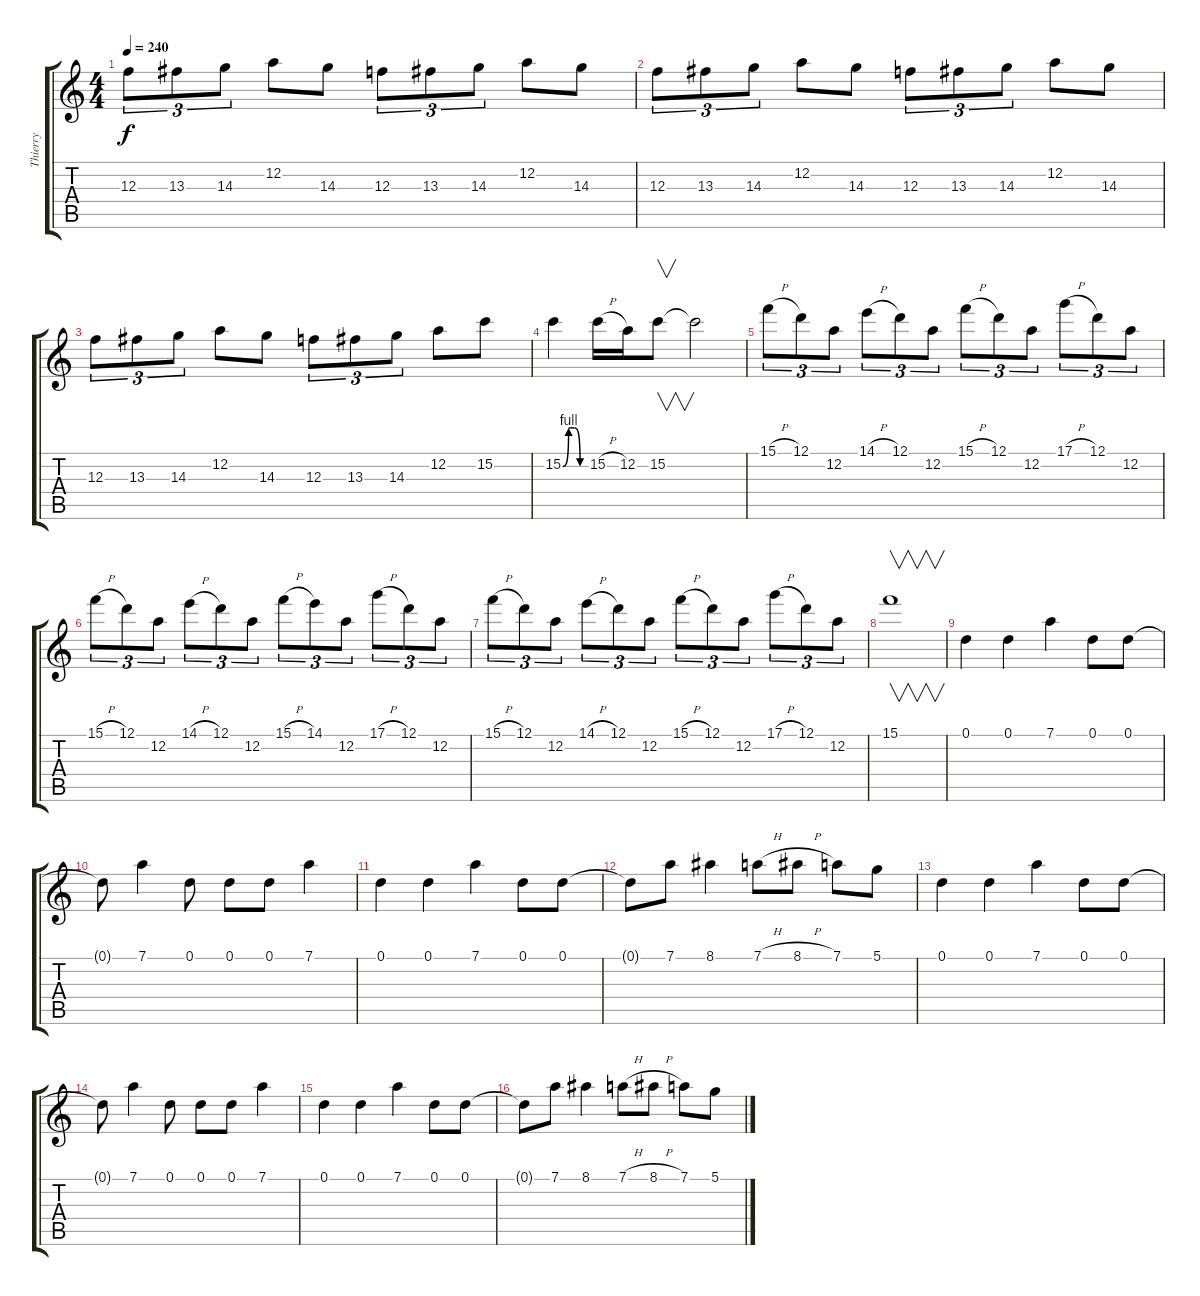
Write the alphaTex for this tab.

\track ("Thierry" "Thierry") {instrument overdrivenguitar}
\staff {score tabs}
\tuning (D4 A3 F3 C3 G2 D2) {hide}
\ts (4 4)
\tempo 240
\clef g2
\ks c
12.3.8{tu (3 2) dy f} 13.3.8{tu (3 2)} 14.3.8{tu (3 2)} 12.2.8 14.3.8 12.3.8{tu (3 2)} 13.3.8{tu (3 2)} 14.3.8{tu (3 2)} 12.2.8 14.3.8 |
12.3.8{tu (3 2)} 13.3.8{tu (3 2)} 14.3.8{tu (3 2)} 12.2.8 14.3.8 12.3.8{tu (3 2)} 13.3.8{tu (3 2)} 14.3.8{tu (3 2)} 12.2.8 14.3.8 |
12.3.8{tu (3 2)} 13.3.8{tu (3 2)} 14.3.8{tu (3 2)} 12.2.8 14.3.8 12.3.8{tu (3 2)} 13.3.8{tu (3 2)} 14.3.8{tu (3 2)} 12.2.8 15.2.8 |
15.2{be (custom 0 0 15 4 30 4 45 0 60 0)}.4 15.2{h}.16 12.2.16 15.2.8{v} 15.2{t}.2 |
15.1{h}.8{tu (3 2)} 12.1.8{tu (3 2)} 12.2.8{tu (3 2)} 14.1{h}.8{tu (3 2)} 12.1.8{tu (3 2)} 12.2.8{tu (3 2)} 15.1{h}.8{tu (3 2)} 12.1.8{tu (3 2)} 12.2.8{tu (3 2)} 17.1{h}.8{tu (3 2)} 12.1.8{tu (3 2)} 12.2.8{tu (3 2)} |
15.1{h}.8{tu (3 2)} 12.1.8{tu (3 2)} 12.2.8{tu (3 2)} 14.1{h}.8{tu (3 2)} 12.1.8{tu (3 2)} 12.2.8{tu (3 2)} 15.1{h}.8{tu (3 2)} 14.1.8{tu (3 2)} 12.2.8{tu (3 2)} 17.1{h}.8{tu (3 2)} 12.1.8{tu (3 2)} 12.2.8{tu (3 2)} |
15.1{h}.8{tu (3 2)} 12.1.8{tu (3 2)} 12.2.8{tu (3 2)} 14.1{h}.8{tu (3 2)} 12.1.8{tu (3 2)} 12.2.8{tu (3 2)} 15.1{h}.8{tu (3 2)} 12.1.8{tu (3 2)} 12.2.8{tu (3 2)} 17.1{h}.8{tu (3 2)} 12.1.8{tu (3 2)} 12.2.8{tu (3 2)} |
15.1.1{v} |
0.1.4 0.1.4 7.1.4 0.1.8 0.1.8 |
0.1{t}.8 7.1.4 0.1.8 0.1.8 0.1.8 7.1.4 |
0.1.4 0.1.4 7.1.4 0.1.8 0.1.8 |
0.1{t}.8 7.1.8 8.1.4 7.1{h}.8 8.1{h}.8 7.1.8 5.1.8 |
0.1.4 0.1.4 7.1.4 0.1.8 0.1.8 |
0.1{t}.8 7.1.4 0.1.8 0.1.8 0.1.8 7.1.4 |
0.1.4 0.1.4 7.1.4 0.1.8 0.1.8 |
0.1{t}.8 7.1.8 8.1.4 7.1{h}.8 8.1{h}.8 7.1.8 5.1.8
